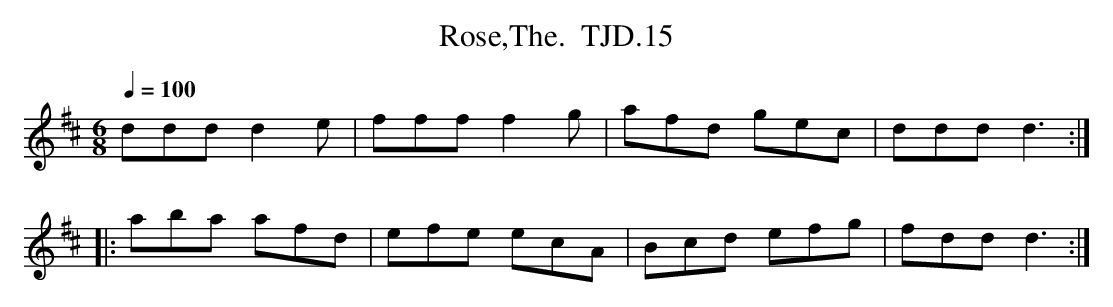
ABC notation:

X:1
T:Rose,The.  TJD.15
L:1/8
M:6/8
Q:1/4=100
K:D
dddd2e|ffff2g|afd gec|dddd3:|!
|:aba afd|efe ecA|Bcd efg|fddd3:|
